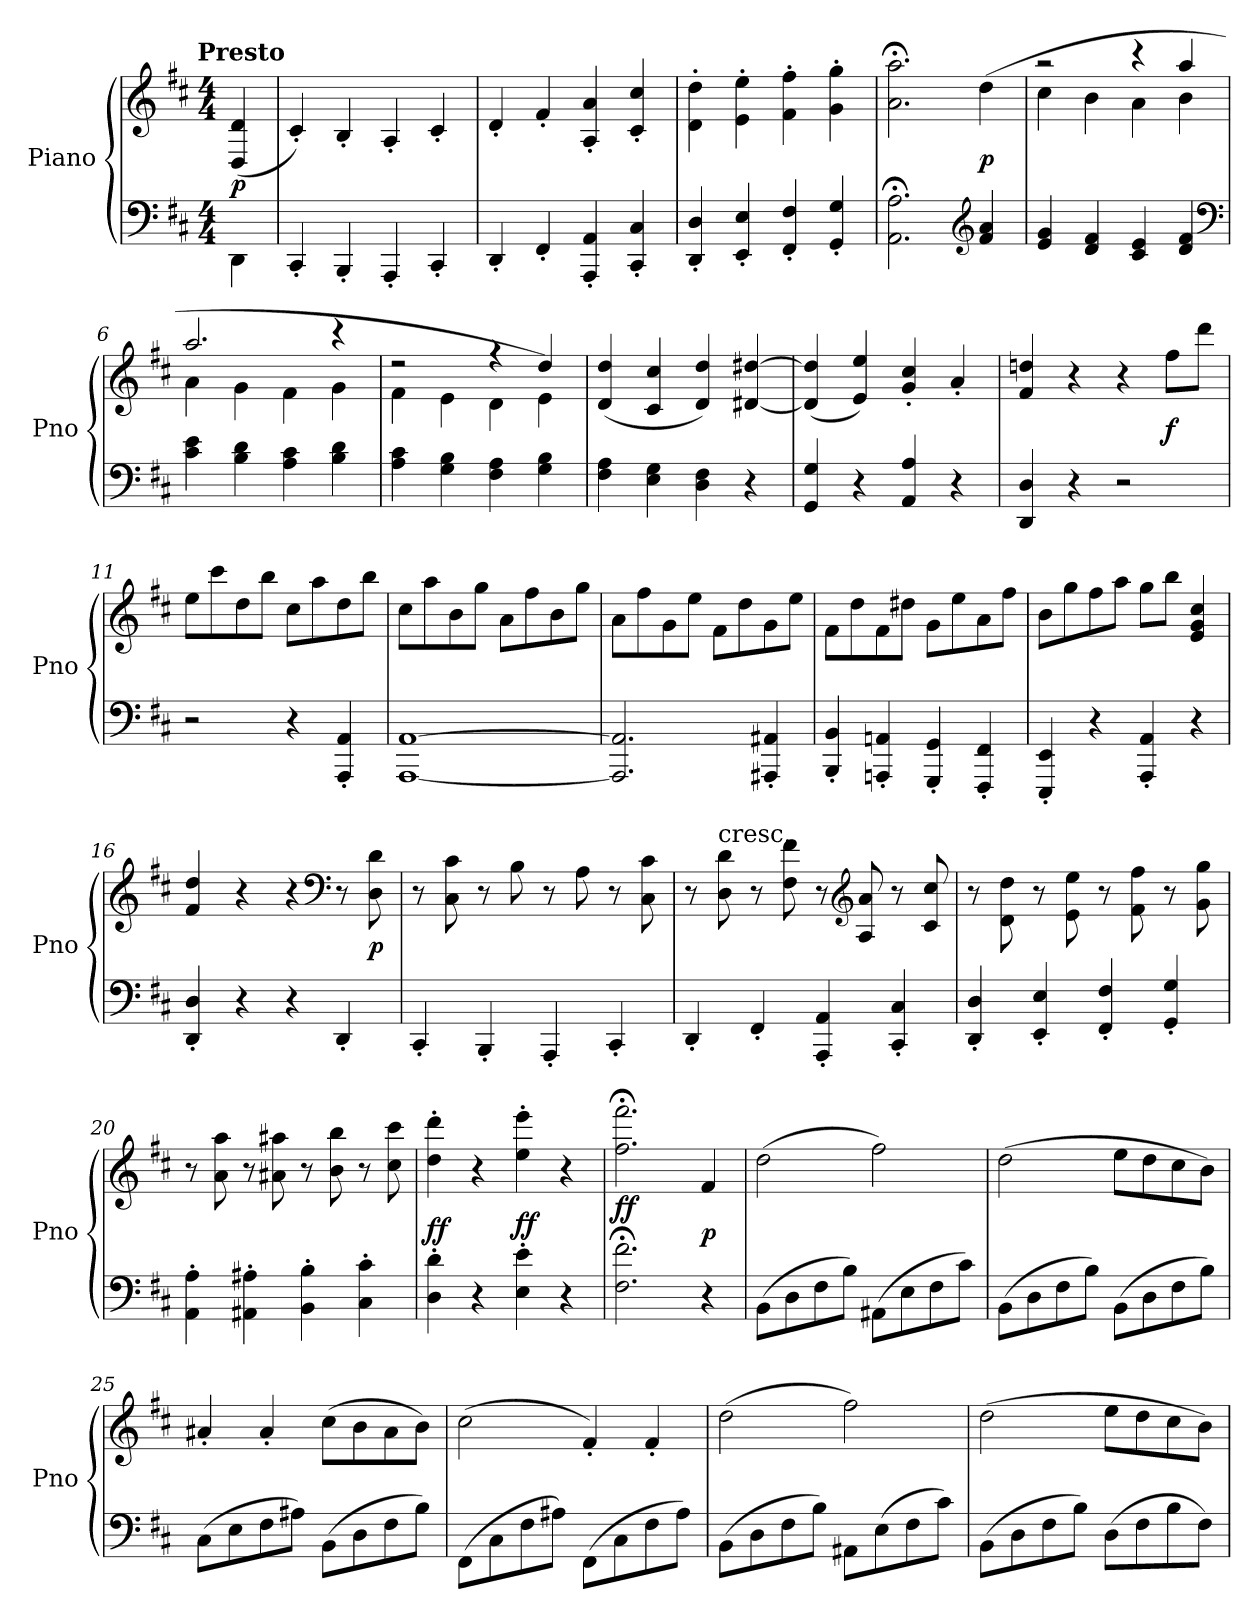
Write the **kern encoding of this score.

**kern	**kern	**dynam
*part1	*part1	*part1
*staff2	*staff1	*staff1/2
*I"Piano	*	*
*I'Pno	*	*
*clefF4	*clefG2	*
*k[f#c#]	*k[f#c#]	*
*D:	*D:	*
!!LO:TX:omd:t=Presto
*M4/4	*M4/4	*
*MM240	*MM240	*
=	=	=
4DD\	(4D/ 4d/	p
=1	=1	=1
4CC#'/	4c#'/)	.
4BBB'/	4B'/	.
4AAA'/	4A'/	.
4CC#'/	4c#'/	.
=2	=2	=2
4DD'/	4d'/	.
4FF#'/	4f#'/	.
4AAA'/ 4AA'/	4A'/ 4a'/	.
4CC#'/ 4C#'/	4c#'/ 4cc#'/	.
=3	=3	=3
4DD'/ 4D'/	4d'\ 4dd'\	.
4EE'/ 4E'/	4e'\ 4ee'\	.
4FF#'/ 4F#'/	4f#'\ 4ff#'\	.
4GG'/ 4G'/	4g'\ 4gg'\	.
=4	=4	=4
2.AA;<\ 2.A;<\	2.a;<\ 2.aa;<\	.
*clefG2	*	*
4f#/ 4a/	(4dd\	p
=5	=5	=5
*	*^	*
4e/ 4g/	2r	4cc#\	.
4d/ 4f#/	.	4b\	.
4c#/ 4e/	4r	4a\	.
4d/ 4f#/	4aa/	4b\	.
*clefF4	*	*	*
=6	=6	=6	=6
4c#\ 4e\	2.aa/	4a\	.
4B\ 4d\	.	4g\	.
4A\ 4c#\	.	4f#\	.
4B\ 4d\	4r	4g\	.
=7	=7	=7	=7
4A\ 4c#\	2r	4f#\	.
4G\ 4B\	.	4e\	.
4F#\ 4A\	4r	4d\	.
4G\ 4B\	4dd/	4e\)	.
*	*v	*v	*
=8	=8	=8
4F#\ 4A\	(4d/ 4dd/	.
4E\ 4G\	4c#/ 4cc#/	.
4D\ 4F#\	4d/ 4dd/)	.
4r	[4d#X/ [4dd#X/	.
=9	=9	=9
4GG/ 4G/	(4d#]/ 4dd#]/	.
4r	4e/ 4ee/)	.
4AA/ 4A/	4g'/ 4cc#'/	.
4r	4a'/	.
=10	=10	=10
4DD/ 4D/	4f#/ 4ddn/	.
4r	4r	.
2r	4r	.
.	8ff#\L	f
.	8ddd\J	.
=11	=11	=11
2r	8ee\L	.
.	8ccc#\	.
.	8dd\	.
.	8bb\J	.
4r	8cc#\L	.
.	8aa\	.
4AAA'/ 4AA'/	8dd\	.
.	8bb\J	.
=12	=12	=12
[1AAA [1AA	8cc#\L	.
.	8aa\	.
.	8b\	.
.	8gg\J	.
.	8a\L	.
.	8ff#\	.
.	8b\	.
.	8gg\J	.
=13	=13	=13
2.AAA]/ 2.AA]/	8a\L	.
.	8ff#\	.
.	8g\	.
.	8ee\J	.
.	8f#\L	.
.	8dd\	.
4AAA#X'/ 4AA#X'/	8g\	.
.	8ee\J	.
=14	=14	=14
4BBB'/ 4BB'/	8f#\L	.
.	8dd\	.
4AAAn'/ 4AAn'/	8f#\	.
.	8dd#X\J	.
4GGG'/ 4GG'/	8g\L	.
.	8ee\	.
4FFF#'/ 4FF#'/	8a\	.
.	8ff#\J	.
=15	=15	=15
4EEE'/ 4EE'/	8b\L	.
.	8gg\	.
4r	8ff#\	.
.	8aa\J	.
4AAA'/ 4AA'/	8gg\L	.
.	8bb\J	.
4r	4e/ 4g/ 4cc#/	.
=16	=16	=16
4DD'/ 4D'/	4f#/ 4dd/	.
4r	4r	.
4r	4r	.
*	*clefF4	*
4DD'/	8r	.
.	8D\ 8d\	p
=17	=17	=17
4CC#'/	8r	.
.	8C#\ 8c#\	.
4BBB'/	8r	.
.	8B\	.
4AAA'/	8r	.
.	8A\	.
4CC#'/	8r	.
.	8C#\ 8c#\	.
=18	=18	=18
4DD'/	8r	.
!	!LO:TX:t=cresc.	!
.	8D\ 8d\	.
4FF#'/	8r	.
.	8F#\ 8f#\	.
4AAA'/ 4AA'/	8r	.
*	*clefG2	*
.	8A/ 8a/	.
4CC#'/ 4C#'/	8r	.
.	8c#/ 8cc#/	.
=19	=19	=19
4DD'/ 4D'/	8r	.
.	8d\ 8dd\	.
4EE'/ 4E'/	8r	.
.	8e\ 8ee\	.
4FF#'/ 4F#'/	8r	.
.	8f#\ 8ff#\	.
4GG'/ 4G'/	8r	.
.	8g\ 8gg\	.
=20	=20	=20
4AA'\ 4A'\	8r	.
.	8a\ 8aa\	.
4AA#X'\ 4A#X'\	8r	.
.	8a#X\ 8aa#X\	.
4BB'\ 4B'\	8r	.
.	8b\ 8bb\	.
4C#'\ 4c#'\	8r	.
.	8cc#\ 8ccc#\	.
=21	=21	=21
4D'\ 4d'\	4dd'\ 4ddd'\	ff
4r	4r	.
4E'\ 4e'\	4ee'\ 4eee'\	ff
4r	4r	.
=22	=22	=22
2.F#;<\ 2.f#;<\	2.ff#;<\ 2.fff#;<\	ff
4r	4f#/	p
=23	=23	=23
(8BB\L	(2dd\	.
8D\	.	.
8F#\	.	.
8B\J)	.	.
(8AA#X\L	2ff#\)	.
8E\	.	.
8F#\	.	.
8c#\J)	.	.
=24	=24	=24
(8BB\L	(2dd\	.
8D\	.	.
8F#\	.	.
8B\J)	.	.
(8BB\L	8ee\L	.
8D\	8dd\	.
8F#\	8cc#\	.
8B\J)	8b\J)	.
=25	=25	=25
(8C#\L	4a#X'/	.
8E\	.	.
8F#\	4a#'/	.
8A#X\J)	.	.
(8BB\L	(8cc#\L	.
8D\	8b\	.
8F#\	8a#\	.
8B\J)	8b\J)	.
=26	=26	=26
(8FF#\L	(2cc#\	.
8C#\	.	.
8F#\	.	.
8A#X\J)	.	.
(8FF#\L	4f#'/)	.
8C#\	.	.
8F#\	4f#'/	.
8A#\J)	.	.
=27	=27	=27
(8BB\L	(2dd\	.
8D\	.	.
8F#\	.	.
8B\J)	.	.
8AA#X\L	2ff#\)	.
(8E\	.	.
8F#\	.	.
8c#\J)	.	.
=28	=28	=28
(8BB\L	(2dd\	.
8D\	.	.
8F#\	.	.
8B\J)	.	.
(8D\L	8ee\L	.
8F#\	8dd\	.
8B\	8cc#\	.
8F#\J)	8b\J)	.
=	=	=
*-	*-	*-
